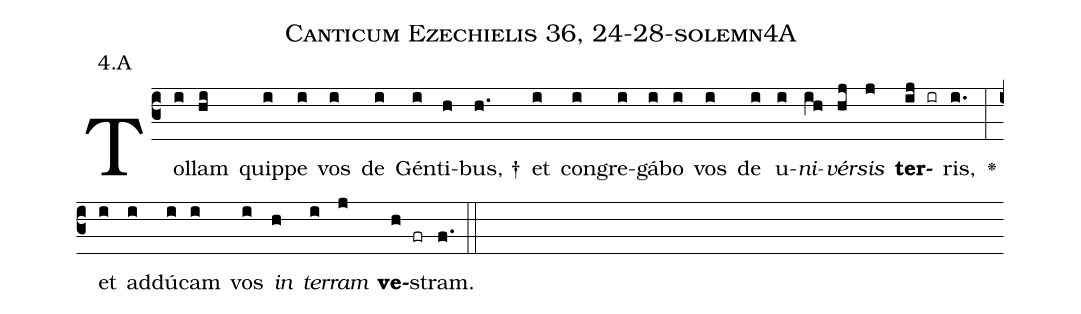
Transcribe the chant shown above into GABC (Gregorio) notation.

name: Canticum Ezechielis 36, 24-28-solemn4A;
annotation: 4.A;
%%
(c3)Tol(i)lam(hi) quip(i)pe(i) vos(i) de(i) Gén(i)ti(h)bus, †(h.) et(i) con(i)gre(i)gá(i)bo(i) vos(i) de(i) u(i)<i>ni</i>(ih)<i>vér</i>(hj)<i>sis</i>(j) <b>ter</b>(ij ir)ris,(i.) <v>\greheightstar</v>(:) et(i) ad(i)dú(i)cam(i) vos(i) <i>in</i>(h) <i>ter</i>(i)<i>ram</i>(j) <b>ve</b>(h fr)stram.(f.) (::)


%E(i) u(h) o(i) u(j) a(h) e.(f.) (::)
